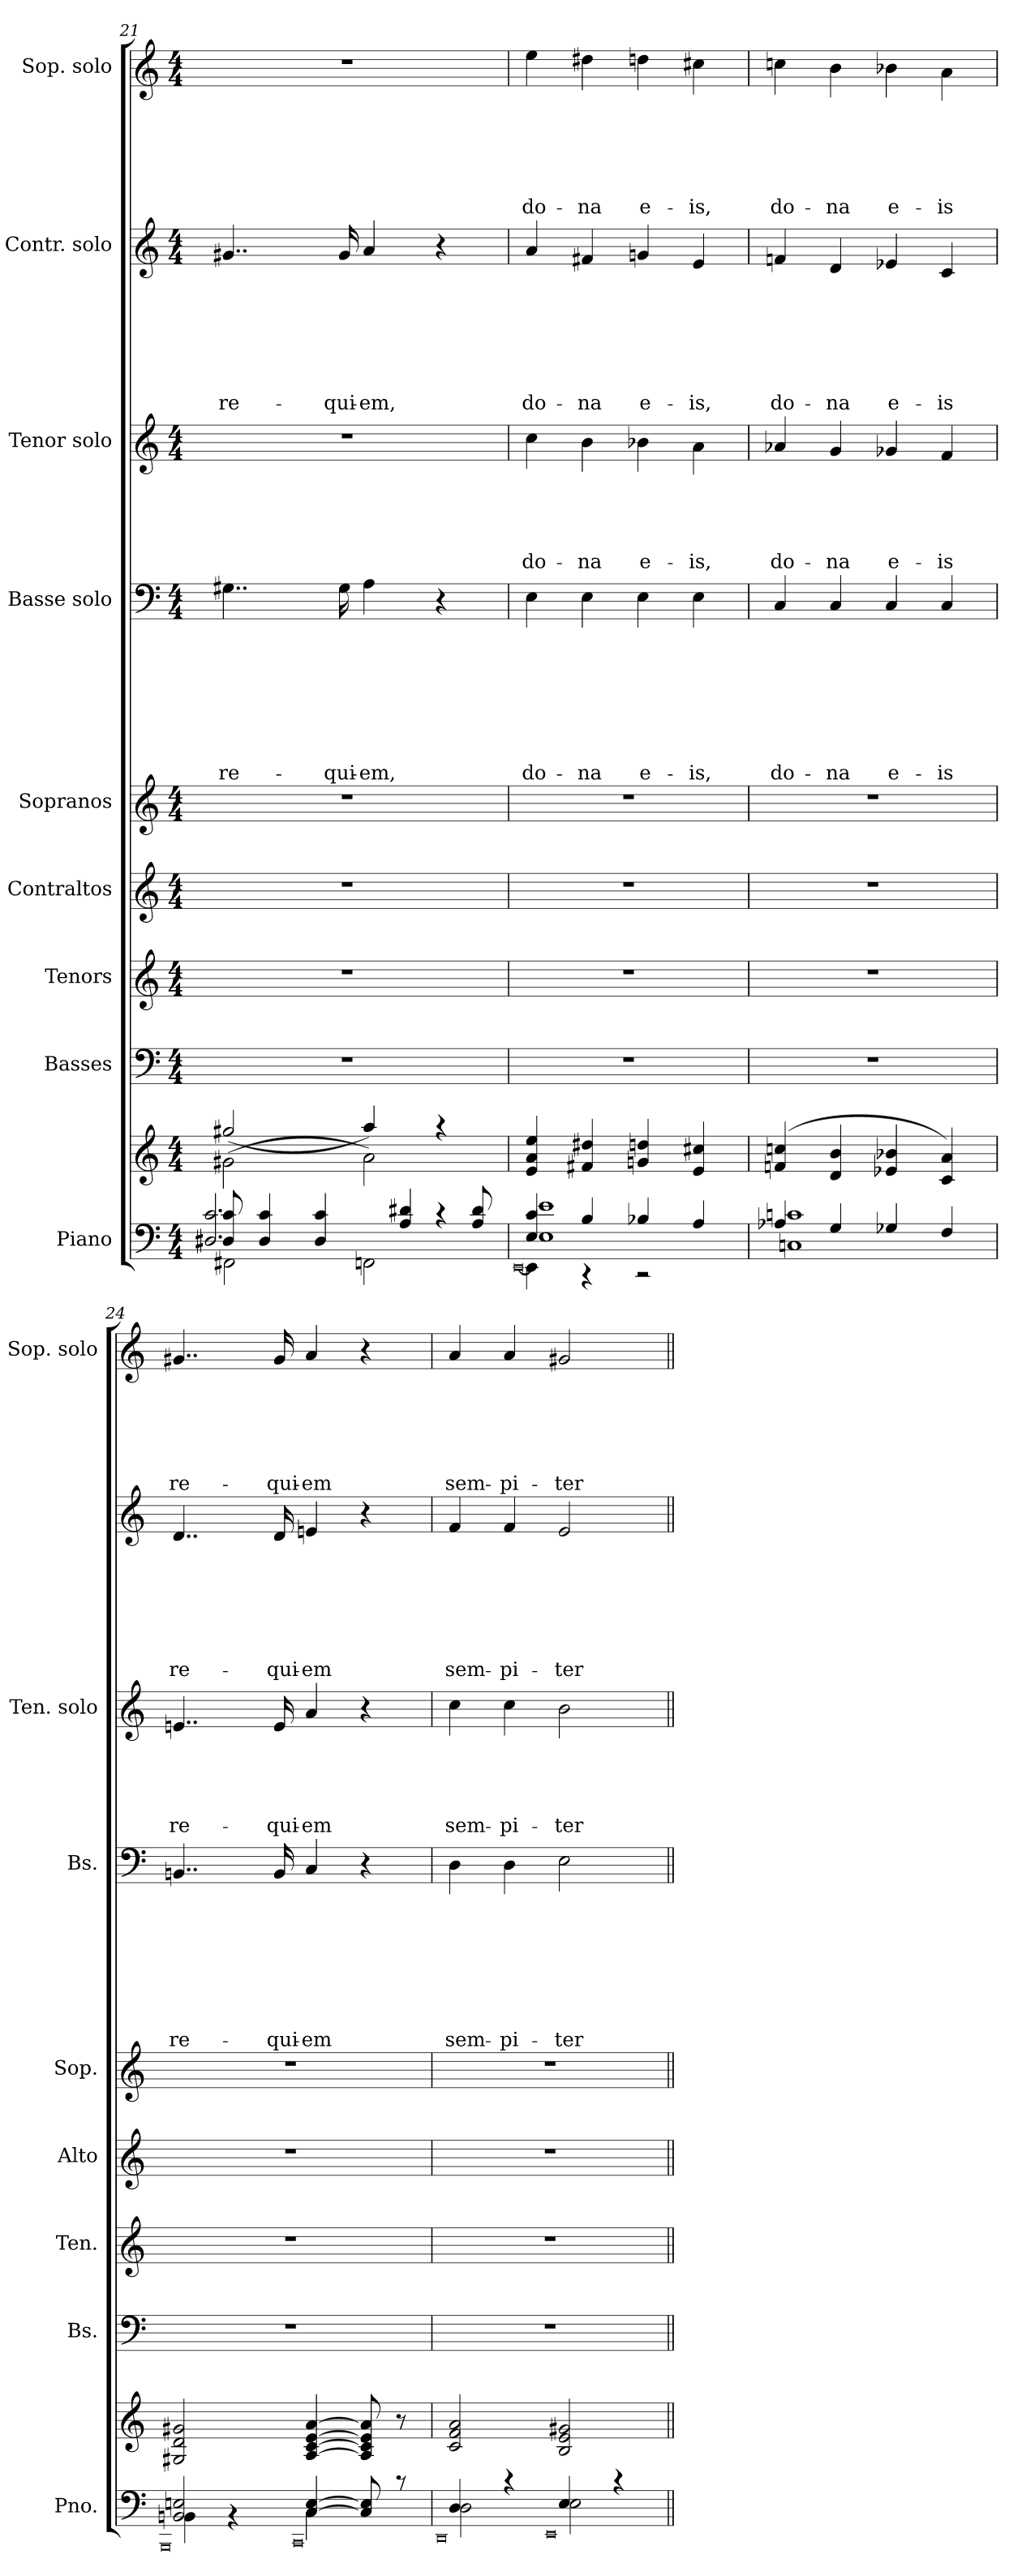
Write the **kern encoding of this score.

**kern	**kern	**kern	**kern	**kern	**kern	**kern	**text	**text	**text	**text	**text	**text	**text	**text	**kern	**text	**text	**text	**text	**text	**kern	**text	**text	**text	**text	**text	**text	**text	**kern	**text	**text	**text	**text	**text	**text
*part9	*part9	*part8	*part7	*part6	*part5	*part4	*part4	*part4	*part4	*part4	*part4	*part4	*part4	*part4	*part3	*part3	*part3	*part3	*part3	*part3	*part2	*part2	*part2	*part2	*part2	*part2	*part2	*part2	*part1	*part1	*part1	*part1	*part1	*part1	*part1
*staff10	*staff9	*staff8	*staff7	*staff6	*staff5	*staff4	*staff4	*staff4	*staff4	*staff4	*staff4	*staff4	*staff4	*staff4	*staff3	*staff3	*staff3	*staff3	*staff3	*staff3	*staff2	*staff2	*staff2	*staff2	*staff2	*staff2	*staff2	*staff2	*staff1	*staff1	*staff1	*staff1	*staff1	*staff1	*staff1
*I"Piano	*	*I"Basses	*I"Tenors	*I"Contraltos	*I"Sopranos	*I"Basse solo	*	*	*	*	*	*	*	*	*I"Tenor solo	*	*	*	*	*	*I"Contr. solo	*	*	*	*	*	*	*	*I"Sop. solo	*	*	*	*	*	*
*I'Pno.	*	*I'Bs.	*I'Ten.	*I'Alto	*I'Sop.	*I'Bs.	*	*	*	*	*	*	*	*	*I'Ten. solo	*	*	*	*	*	*	*	*	*	*	*	*	*	*I'Sop. solo	*	*	*	*	*	*
*clefF4	*clefG2	*clefF4	*clefG2	*clefG2	*clefG2	*clefF4	*	*	*	*	*	*	*	*	*clefG2	*	*	*	*	*	*clefG2	*	*	*	*	*	*	*	*clefG2	*	*	*	*	*	*
*	*	*	*ITrd7c12	*	*	*	*	*	*	*	*	*	*	*	*ITrd7c12	*	*	*	*	*	*	*	*	*	*	*	*	*	*	*	*	*	*	*	*
*k[]	*k[]	*k[]	*k[]	*k[]	*k[]	*k[]	*	*	*	*	*	*	*	*	*k[]	*	*	*	*	*	*k[]	*	*	*	*	*	*	*	*k[]	*	*	*	*	*	*
*C:	*C:	*C:	*C:	*C:	*C:	*C:	*	*	*	*	*	*	*	*	*C:	*	*	*	*	*	*C:	*	*	*	*	*	*	*	*C:	*	*	*	*	*	*
*M4/4	*M4/4	*M4/4	*M4/4	*M4/4	*M4/4	*M4/4	*	*	*	*	*	*	*	*	*M4/4	*	*	*	*	*	*M4/4	*	*	*	*	*	*	*	*M4/4	*	*	*	*	*	*
=21	=21	=21	=21	=21	=21	=21	=21	=21	=21	=21	=21	=21	=21	=21	=21	=21	=21	=21	=21	=21	=21	=21	=21	=21	=21	=21	=21	=21	=21	=21	=21	=21	=21	=21	=21
*^	*^	*	*	*	*	*	*	*	*	*	*	*	*	*	*	*	*	*	*	*	*	*	*	*	*	*	*	*	*	*	*	*	*	*	*
*	*^	*	*^	*	*	*	*	*	*	*	*	*	*	*	*	*	*	*	*	*	*	*	*	*	*	*	*	*	*	*	*	*	*	*	*	*	*
*	*	*^	*	*	*	*	*	*	*	*	*	*	*	*	*	*	*	*	*	*	*	*	*	*	*	*	*	*	*	*	*	*	*	*	*	*	*	*	*
!	!	!	!	!	!	!	!	!	!	!	!	!	!	!	!	!	!	!	!LO:LY:b	!	!	!	!	!	!	!	!	!	!	!	!	!	!LO:LY:b	!	!	!	!	!	!	!
8D#X/ 8c/	2.D#X/ 2.c/	2FF#X\	1ryy	1ryy	(>2gg#X/	(<2g#X\	1r	1r	1r	1r	4..G#X\	.	.	.	.	.	.	.	re-	1r	.	.	.	.	.	4..g#X/	.	.	.	.	.	.	re-	1r	.	.	.	.	.	.
4D#/ 4c/	.	.	.	.	.	.	.	.	.	.	.	.	.	.	.	.	.	.	.	.	.	.	.	.	.	.	.	.	.	.	.	.	.	.	.	.	.	.	.	.
4D#/ 4c/	.	.	.	.	.	.	.	.	.	.	.	.	.	.	.	.	.	.	.	.	.	.	.	.	.	.	.	.	.	.	.	.	.	.	.	.	.	.	.	.
!	!	!	!	!	!	!	!	!	!	!	!	!	!	!	!	!	!	!	!LO:LY:b	!	!	!	!	!	!	!	!	!	!	!	!	!	!LO:LY:b	!	!	!	!	!	!	!
.	.	.	.	.	.	.	.	.	.	.	16G#\	.	.	.	.	.	.	.	-qui-	.	.	.	.	.	.	16g#/	.	.	.	.	.	.	-qui-	.	.	.	.	.	.	.
!	!	!	!	!	!	!	!	!	!	!	!	!	!	!	!	!	!	!	!LO:LY:b	!	!	!	!	!	!	!	!	!	!	!	!	!	!LO:LY:b	!	!	!	!	!	!	!
.	.	2FFn\	.	.	4aa/)	2a\)	.	.	.	.	4A\	.	.	.	.	.	.	.	-em,	.	.	.	.	.	.	4a/	.	.	.	.	.	.	-em,	.	.	.	.	.	.	.
4A/ 4d#X/	.	.	.	.	.	.	.	.	.	.	.	.	.	.	.	.	.	.	.	.	.	.	.	.	.	.	.	.	.	.	.	.	.	.	.	.	.	.	.	.
.	4rc	.	.	.	4raa	.	.	.	.	.	4r	.	.	.	.	.	.	.	.	.	.	.	.	.	.	4r	.	.	.	.	.	.	.	.	.	.	.	.	.	.
8A/ 8d#/	.	.	.	.	.	.	.	.	.	.	.	.	.	.	.	.	.	.	.	.	.	.	.	.	.	.	.	.	.	.	.	.	.	.	.	.	.	.	.	.
!!LO:PB:g=z
=22	=22	=22	=22	=22	=22	=22	=22	=22	=22	=22	=22	=22	=22	=22	=22	=22	=22	=22	=22	=22	=22	=22	=22	=22	=22	=22	=22	=22	=22	=22	=22	=22	=22	=22	=22	=22	=22	=22	=22	=22
.	[<0qEE	.	.	.	.	.	.	.	.	.	.	.	.	.	.	.	.	.	.	.	.	.	.	.	.	.	.	.	.	.	.	.	.	.	.	.	.	.	.	.
!	!	!	!	!	!	!	!	!	!	!	!	!	!	!	!	!	!	!	!LO:LY:b	!	!	!	!	!	!LO:LY:b	!	!	!	!	!	!	!	!LO:LY:b	!	!	!	!	!	!	!LO:LY:b
4c/	4EE\]	1E 1e	4E/	1ryy	1ryy	4e/ 4a/ 4ee/	1r	1r	1r	1r	4E\	.	.	.	.	.	.	.	do-	4c\	.	.	.	.	do-	4a/	.	.	.	.	.	.	do-	4ee\	.	.	.	.	.	do-
!	!	!	!	!	!	!	!	!	!	!	!	!	!	!	!	!	!	!	!LO:LY:b	!	!	!	!	!	!LO:LY:b	!	!	!	!	!	!	!	!LO:LY:b	!	!	!	!	!	!	!LO:LY:b
4B/	4rCC	.	2.ryy	.	.	4f#X/ 4dd#X/	.	.	.	.	4E\	.	.	.	.	.	.	.	-na	4B\	.	.	.	.	-na	4f#X/	.	.	.	.	.	.	-na	4dd#X\	.	.	.	.	.	-na
!	!	!	!	!	!	!	!	!	!	!	!	!	!	!	!	!	!	!	!LO:LY:b	!	!	!	!	!	!LO:LY:b	!	!	!	!	!	!	!	!LO:LY:b	!	!	!	!	!	!	!LO:LY:b
4B-X/	2rCC	.	.	.	.	4gni/ 4ddn/	.	.	.	.	4E\	.	.	.	.	.	.	.	e-	4B-X\	.	.	.	.	e-	4gni/	.	.	.	.	.	.	e-	4ddn\	.	.	.	.	.	e-
!	!	!	!	!	!	!	!	!	!	!	!	!	!	!	!	!	!	!	!LO:LY:b	!	!	!	!	!	!LO:LY:b	!	!	!	!	!	!	!	!LO:LY:b	!	!	!	!	!	!	!LO:LY:b
4A/	.	.	.	.	.	4e/ 4cc#X/	.	.	.	.	4E\	.	.	.	.	.	.	.	-is,	4A\	.	.	.	.	-is,	4e/	.	.	.	.	.	.	-is,	4cc#X\	.	.	.	.	.	-is,
=23	=23	=23	=23	=23	=23	=23	=23	=23	=23	=23	=23	=23	=23	=23	=23	=23	=23	=23	=23	=23	=23	=23	=23	=23	=23	=23	=23	=23	=23	=23	=23	=23	=23	=23	=23	=23	=23	=23	=23	=23
!	!	!	!	!	!	!	!	!	!	!	!	!	!	!	!	!	!	!	!LO:LY:b	!	!	!	!	!	!LO:LY:b	!	!	!	!	!	!	!	!LO:LY:b	!	!	!	!	!	!	!LO:LY:b
4A-X/	1ryy	1Cni 1cni	1ryy	1ryy	1ryy	(<4fni/ 4ccni/	1r	1r	1r	1r	4C/	.	.	.	.	.	.	.	do-	4A-X/	.	.	.	.	do-	4fni/	.	.	.	.	.	.	do-	4ccni\	.	.	.	.	.	do-
!	!	!	!	!	!	!	!	!	!	!	!	!	!	!	!	!	!	!	!LO:LY:b	!	!	!	!	!	!LO:LY:b	!	!	!	!	!	!	!	!LO:LY:b	!	!	!	!	!	!	!LO:LY:b
4G/	.	.	.	.	.	4d/ 4b/	.	.	.	.	4C/	.	.	.	.	.	.	.	-na	4G/	.	.	.	.	-na	4d/	.	.	.	.	.	.	-na	4b\	.	.	.	.	.	-na
!	!	!	!	!	!	!	!	!	!	!	!	!	!	!	!	!	!	!	!LO:LY:b	!	!	!	!	!	!LO:LY:b	!	!	!	!	!	!	!	!LO:LY:b	!	!	!	!	!	!	!LO:LY:b
4G-X/	.	.	.	.	.	4e-X/ 4b-X/	.	.	.	.	4C/	.	.	.	.	.	.	.	e-	4G-X/	.	.	.	.	e-	4e-X/	.	.	.	.	.	.	e-	4b-X\	.	.	.	.	.	e-
!	!	!	!	!	!	!	!	!	!	!	!	!	!	!	!	!	!	!	!LO:LY:b	!	!	!	!	!	!LO:LY:b	!	!	!	!	!	!	!	!LO:LY:b	!	!	!	!	!	!	!LO:LY:b
4F/	.	.	.	.	.	4c/ 4a/)	.	.	.	.	4C/	.	.	.	.	.	.	.	-is	4F/	.	.	.	.	-is	4c/	.	.	.	.	.	.	-is	4a\	.	.	.	.	.	-is
=24	=24	=24	=24	=24	=24	=24	=24	=24	=24	=24	=24	=24	=24	=24	=24	=24	=24	=24	=24	=24	=24	=24	=24	=24	=24	=24	=24	=24	=24	=24	=24	=24	=24	=24	=24	=24	=24	=24	=24	=24
.	0qBBB	.	.	.	.	.	.	.	.	.	.	.	.	.	.	.	.	.	.	.	.	.	.	.	.	.	.	.	.	.	.	.	.	.	.	.	.	.	.	.
!	!	!	!	!	!	!	!	!	!	!	!	!	!	!	!	!	!	!	!LO:LY:b	!	!	!	!	!	!LO:LY:b	!	!	!	!	!	!	!	!LO:LY:b	!	!	!	!	!	!	!LO:LY:b
2BBni/ 2Eni/	4BB\	1ryy	1ryy	1ryy	1ryy	2G#X/ 2d/ 2g#X/	1r	1r	1r	1r	4..BBni/	.	.	.	.	.	.	.	re-	4..Eni/	.	.	.	.	re-	4..d/	.	.	.	.	.	.	re-	4..g#X/	.	.	.	.	.	re-
.	4rBB	.	.	.	.	.	.	.	.	.	.	.	.	.	.	.	.	.	.	.	.	.	.	.	.	.	.	.	.	.	.	.	.	.	.	.	.	.	.	.
!	!	!	!	!	!	!	!	!	!	!	!	!	!	!	!	!	!	!	!LO:LY:b	!	!	!	!	!	!LO:LY:b	!	!	!	!	!	!	!	!LO:LY:b	!	!	!	!	!	!	!LO:LY:b
.	.	.	.	.	.	.	.	.	.	.	16BB/	.	.	.	.	.	.	.	-qui-	16E/	.	.	.	.	-qui-	16d/	.	.	.	.	.	.	-qui-	16g#/	.	.	.	.	.	-qui-
.	0qCC	.	.	.	.	.	.	.	.	.	.	.	.	.	.	.	.	.	.	.	.	.	.	.	.	.	.	.	.	.	.	.	.	.	.	.	.	.	.	.
!	!	!	!	!	!	!	!	!	!	!	!	!	!	!	!	!	!	!	!LO:LY:b	!	!	!	!	!	!LO:LY:b	!	!	!	!	!	!	!	!LO:LY:b	!	!	!	!	!	!	!LO:LY:b
[<4C/ [>4E/	4C\	.	.	.	.	[<4A/ [>4c/ [>4e/ [>4a/	.	.	.	.	4C/	.	.	.	.	.	.	.	-em	4A/	.	.	.	.	-em	4eni/	.	.	.	.	.	.	-em	4a/	.	.	.	.	.	-em
8C/] 8E/]	4ryy	.	.	.	.	8A/] 8c/] 8e/] 8a/]	.	.	.	.	4r	.	.	.	.	.	.	.	.	4r	.	.	.	.	.	4r	.	.	.	.	.	.	.	4r	.	.	.	.	.	.
8rc	.	.	.	.	.	8r	.	.	.	.	.	.	.	.	.	.	.	.	.	.	.	.	.	.	.	.	.	.	.	.	.	.	.	.	.	.	.	.	.	.
=25	=25	=25	=25	=25	=25	=25	=25	=25	=25	=25	=25	=25	=25	=25	=25	=25	=25	=25	=25	=25	=25	=25	=25	=25	=25	=25	=25	=25	=25	=25	=25	=25	=25	=25	=25	=25	=25	=25	=25	=25
0qDD	.	.	.	.	.	.	.	.	.	.	.	.	.	.	.	.	.	.	.	.	.	.	.	.	.	.	.	.	.	.	.	.	.	.	.	.	.	.	.	.
!	!	!	!	!	!	!	!	!	!	!	!	!	!	!	!	!	!	!	!LO:LY:b	!	!	!	!	!	!LO:LY:b	!	!	!	!	!	!	!	!LO:LY:b	!	!	!	!	!	!	!LO:LY:b
4D/	2D\	1ryy	1ryy	1ryy	1ryy	2c/ 2f/ 2a/	1r	1r	1r	1r	4D\	.	.	.	.	.	.	.	sem-	4c\	.	.	.	.	sem-	4f/	.	.	.	.	.	.	sem-	4a/	.	.	.	.	.	sem-
!	!	!	!	!	!	!	!	!	!	!	!	!	!	!	!	!	!	!	!LO:LY:b	!	!	!	!	!	!LO:LY:b	!	!	!	!	!	!	!	!LO:LY:b	!	!	!	!	!	!	!LO:LY:b
4rc	.	.	.	.	.	.	.	.	.	.	4D\	.	.	.	.	.	.	.	-pi-	4c\	.	.	.	.	-pi-	4f/	.	.	.	.	.	.	-pi-	4a/	.	.	.	.	.	-pi-
0qEE	.	.	.	.	.	.	.	.	.	.	.	.	.	.	.	.	.	.	.	.	.	.	.	.	.	.	.	.	.	.	.	.	.	.	.	.	.	.	.	.
!	!	!	!	!	!	!	!	!	!	!	!	!	!	!	!	!	!	!	!LO:LY:b	!	!	!	!	!	!LO:LY:b	!	!	!	!	!	!	!	!LO:LY:b	!	!	!	!	!	!	!LO:LY:b
4E/	2E\	.	.	.	.	2B/ 2e/ 2g#X/	.	.	.	.	2E\	.	.	.	.	.	.	.	-ter-	2B\	.	.	.	.	-ter-	2e/	.	.	.	.	.	.	-ter-	2g#X/	.	.	.	.	.	-ter-
4rc	.	.	.	.	.	.	.	.	.	.	.	.	.	.	.	.	.	.	.	.	.	.	.	.	.	.	.	.	.	.	.	.	.	.	.	.	.	.	.	.
*v	*v	*v	*v	*	*	*	*	*	*	*	*	*	*	*	*	*	*	*	*	*	*	*	*	*	*	*	*	*	*	*	*	*	*	*	*	*	*	*	*	*
*	*v	*v	*v	*	*	*	*	*	*	*	*	*	*	*	*	*	*	*	*	*	*	*	*	*	*	*	*	*	*	*	*	*	*	*	*	*	*
=||	=||	=||	=||	=||	=||	=||	=||	=||	=||	=||	=||	=||	=||	=||	=||	=||	=||	=||	=||	=||	=||	=||	=||	=||	=||	=||	=||	=||	=||	=||	=||	=||	=||	=||	=||
*-	*-	*-	*-	*-	*-	*-	*-	*-	*-	*-	*-	*-	*-	*-	*-	*-	*-	*-	*-	*-	*-	*-	*-	*-	*-	*-	*-	*-	*-	*-	*-	*-	*-	*-	*-
